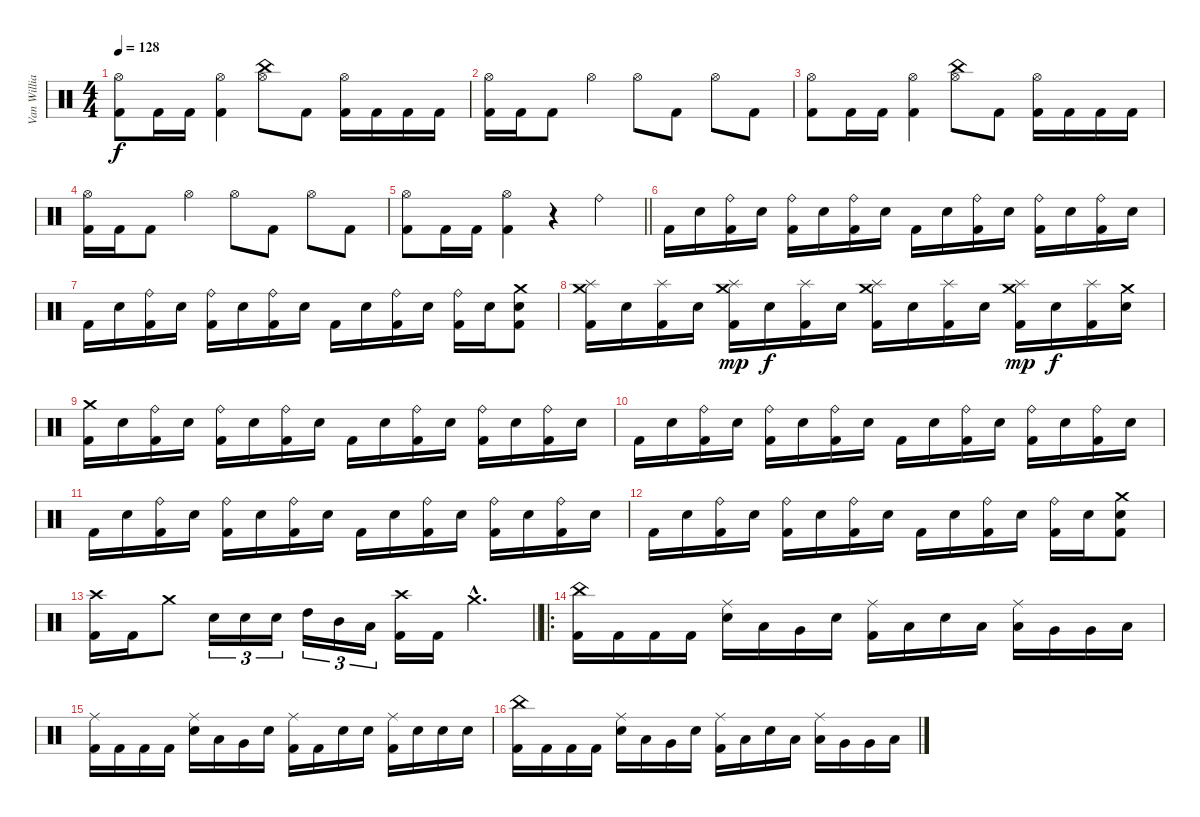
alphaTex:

\track ("Van Williams" "Van Willia") {instrument percussion}
\staff {score}
\articulation defaults
\ts (4 4)
\tempo 128
\clef neutral
\ks c
("Hi-Hat (open)" "Kick (hit) 2").8{dy f} "Kick (hit) 2".16 "Kick (hit) 2".16 ("Hi-Hat (open)" "Kick (hit) 2").4 ("China (hit)" "Hi-Hat (open)").8 "Kick (hit) 2".8 ("Hi-Hat (open)" "Kick (hit) 2").16 "Kick (hit) 2".16 "Kick (hit) 2".16 "Kick (hit) 2".16 |
("Hi-Hat (open)" "Kick (hit) 2").16 "Kick (hit) 2".16 "Kick (hit) 2".8 "Hi-Hat (open)".4 "Hi-Hat (open)".8 "Kick (hit) 2".8 "Hi-Hat (open)".8 "Kick (hit) 2".8 |
("Hi-Hat (open)" "Kick (hit) 2").8 "Kick (hit) 2".16 "Kick (hit) 2".16 ("Hi-Hat (open)" "Kick (hit) 2").4 ("China (hit)" "Hi-Hat (open)").8 "Kick (hit) 2".8 ("Hi-Hat (open)" "Kick (hit) 2").16 "Kick (hit) 2".16 "Kick (hit) 2".16 "Kick (hit) 2".16 |
("Hi-Hat (open)" "Kick (hit) 2").16 "Kick (hit) 2".16 "Kick (hit) 2".8 "Hi-Hat (open)".4 "Hi-Hat (open)".8 "Kick (hit) 2".8 "Hi-Hat (open)".8 "Kick (hit) 2".8 |
\barLineRight lightlight
("Hi-Hat (open)" "Kick (hit) 2").8 "Kick (hit) 2".16 "Kick (hit) 2".16 ("Hi-Hat (open)" "Kick (hit) 2").4 r.4 "Ride (bell)".4 |
"Kick (hit) 2".16 "Electric Snare (hit)".16 ("Ride (bell)" "Kick (hit) 2").16 "Electric Snare (hit)".16 ("Ride (bell)" "Kick (hit) 2").16 "Electric Snare (hit)".16 ("Ride (bell)" "Kick (hit) 2").16 "Electric Snare (hit)".16 "Kick (hit) 2".16 "Electric Snare (hit)".16 ("Ride (bell)" "Kick (hit) 2").16 "Electric Snare (hit)".16 ("Ride (bell)" "Kick (hit) 2").16 "Electric Snare (hit)".16 ("Ride (bell)" "Kick (hit) 2").16 "Electric Snare (hit)".16 |
"Kick (hit) 2".16 "Electric Snare (hit)".16 ("Ride (bell)" "Kick (hit) 2").16 "Electric Snare (hit)".16 ("Ride (bell)" "Kick (hit) 2").16 "Electric Snare (hit)".16 ("Ride (bell)" "Kick (hit) 2").16 "Electric Snare (hit)".16 "Kick (hit) 2".16 "Electric Snare (hit)".16 ("Ride (bell)" "Kick (hit) 2").16 "Electric Snare (hit)".16 ("Ride (bell)" "Kick (hit) 2").16 "Electric Snare (hit)".16 ("Crash medium (hit)" "Electric Snare (hit)" "Kick (hit) 2").8 |
("Crash medium (hit)" "Splash (hit)" "Kick (hit) 2").16 "Electric Snare (hit)".16 ("Splash (hit)" "Kick (hit) 2").16 "Electric Snare (hit)".16 ("Crash medium (hit)" "Splash (hit)" "Kick (hit) 2").16{dy mp} "Electric Snare (hit)".16{dy f} ("Splash (hit)" "Kick (hit) 2").16 "Electric Snare (hit)".16 ("Crash medium (hit)" "Splash (hit)" "Kick (hit) 2").16 "Electric Snare (hit)".16 ("Splash (hit)" "Kick (hit) 2").16 "Electric Snare (hit)".16 ("Crash medium (hit)" "Splash (hit)" "Kick (hit) 2").16{dy mp} "Electric Snare (hit)".16{dy f} ("Splash (hit)" "Kick (hit) 2").16 ("Crash medium (hit)" "Electric Snare (hit)").16 |
("Crash medium (hit)" "Kick (hit) 2").16 "Electric Snare (hit)".16 ("Ride (bell)" "Kick (hit) 2").16 "Electric Snare (hit)".16 ("Ride (bell)" "Kick (hit) 2").16 "Electric Snare (hit)".16 ("Ride (bell)" "Kick (hit) 2").16 "Electric Snare (hit)".16 "Kick (hit) 2".16 "Electric Snare (hit)".16 ("Ride (bell)" "Kick (hit) 2").16 "Electric Snare (hit)".16 ("Ride (bell)" "Kick (hit) 2").16 "Electric Snare (hit)".16 ("Ride (bell)" "Kick (hit) 2").16 "Electric Snare (hit)".16 |
"Kick (hit) 2".16 "Electric Snare (hit)".16 ("Ride (bell)" "Kick (hit) 2").16 "Electric Snare (hit)".16 ("Ride (bell)" "Kick (hit) 2").16 "Electric Snare (hit)".16 ("Ride (bell)" "Kick (hit) 2").16 "Electric Snare (hit)".16 "Kick (hit) 2".16 "Electric Snare (hit)".16 ("Ride (bell)" "Kick (hit) 2").16 "Electric Snare (hit)".16 ("Ride (bell)" "Kick (hit) 2").16 "Electric Snare (hit)".16 ("Ride (bell)" "Kick (hit) 2").16 "Electric Snare (hit)".16 |
"Kick (hit) 2".16 "Electric Snare (hit)".16 ("Ride (bell)" "Kick (hit) 2").16 "Electric Snare (hit)".16 ("Ride (bell)" "Kick (hit) 2").16 "Electric Snare (hit)".16 ("Ride (bell)" "Kick (hit) 2").16 "Electric Snare (hit)".16 "Kick (hit) 2".16 "Electric Snare (hit)".16 ("Ride (bell)" "Kick (hit) 2").16 "Electric Snare (hit)".16 ("Ride (bell)" "Kick (hit) 2").16 "Electric Snare (hit)".16 ("Ride (bell)" "Kick (hit) 2").16 "Electric Snare (hit)".16 |
"Kick (hit) 2".16 "Electric Snare (hit)".16 ("Ride (bell)" "Kick (hit) 2").16 "Electric Snare (hit)".16 ("Ride (bell)" "Kick (hit) 2").16 "Electric Snare (hit)".16 ("Ride (bell)" "Kick (hit) 2").16 "Electric Snare (hit)".16 "Kick (hit) 2".16 "Electric Snare (hit)".16 ("Ride (bell)" "Kick (hit) 2").16 "Electric Snare (hit)".16 ("Ride (bell)" "Kick (hit) 2").16 "Electric Snare (hit)".16 ("Crash medium (hit)" "Electric Snare (hit)" "Kick (hit) 2").8 |
\barLineRight lightlight
("Crash high (hit)" "Kick (hit) 2").16 "Kick (hit) 2".16 "Crash medium (hit)".8 "Electric Snare (hit)".16{tu (3 2)} "Electric Snare (hit)".16{tu (3 2)} "Electric Snare (hit)".16{tu (3 2)} "High Tom (hit)".16{tu (3 2)} "Mid Tom (hit)".16{tu (3 2)} "Low Tom (hit)".16{tu (3 2)} ("Crash high (hit)" "Kick (hit) 2").16 "Kick (hit) 2".16 "Crash medium (hit)"{hac}.4{d} |
\ro
("China (hit)" "Kick (hit) 2").16 "Kick (hit) 2".16 "Kick (hit) 2".16 "Kick (hit) 2".16 ("Ride (middle)" "Electric Snare (hit)").16 "Low Tom (hit)".16 "Very Low Tom (hit)".16 "Electric Snare (hit)".16 ("Ride (middle)" "Kick (hit) 2").16 "Low Floor Tom (hit)".16 "Electric Snare (hit)".16 "Low Tom (hit)".16 ("Ride (middle)" "Low Tom (hit)").16 "Very Low Tom (hit)".16 "Very Low Tom (hit)".16 "Low Floor Tom (hit)".16 |
("Ride (middle)" "Kick (hit) 2").16 "Kick (hit) 2".16 "Kick (hit) 2".16 "Kick (hit) 2".16 ("Ride (middle)" "Electric Snare (hit)").16 "Low Tom (hit)".16 "Very Low Tom (hit)".16 "Electric Snare (hit)".16 ("Ride (middle)" "Kick (hit) 2").16 "Kick (hit) 2".16 "Electric Snare (hit)".16 "Electric Snare (hit)".16 ("Ride (middle)" "Kick (hit) 2").16 "Electric Snare (hit)".16 "Electric Snare (hit)".16 "Electric Snare (hit)".16 |
("China (hit)" "Kick (hit) 2").16 "Kick (hit) 2".16 "Kick (hit) 2".16 "Kick (hit) 2".16 ("Ride (middle)" "Electric Snare (hit)").16 "Low Tom (hit)".16 "Very Low Tom (hit)".16 "Electric Snare (hit)".16 ("Ride (middle)" "Kick (hit) 2").16 "Low Floor Tom (hit)".16 "Electric Snare (hit)".16 "Low Tom (hit)".16 ("Ride (middle)" "Low Tom (hit)").16 "Very Low Tom (hit)".16 "Very Low Tom (hit)".16 "Low Floor Tom (hit)".16
